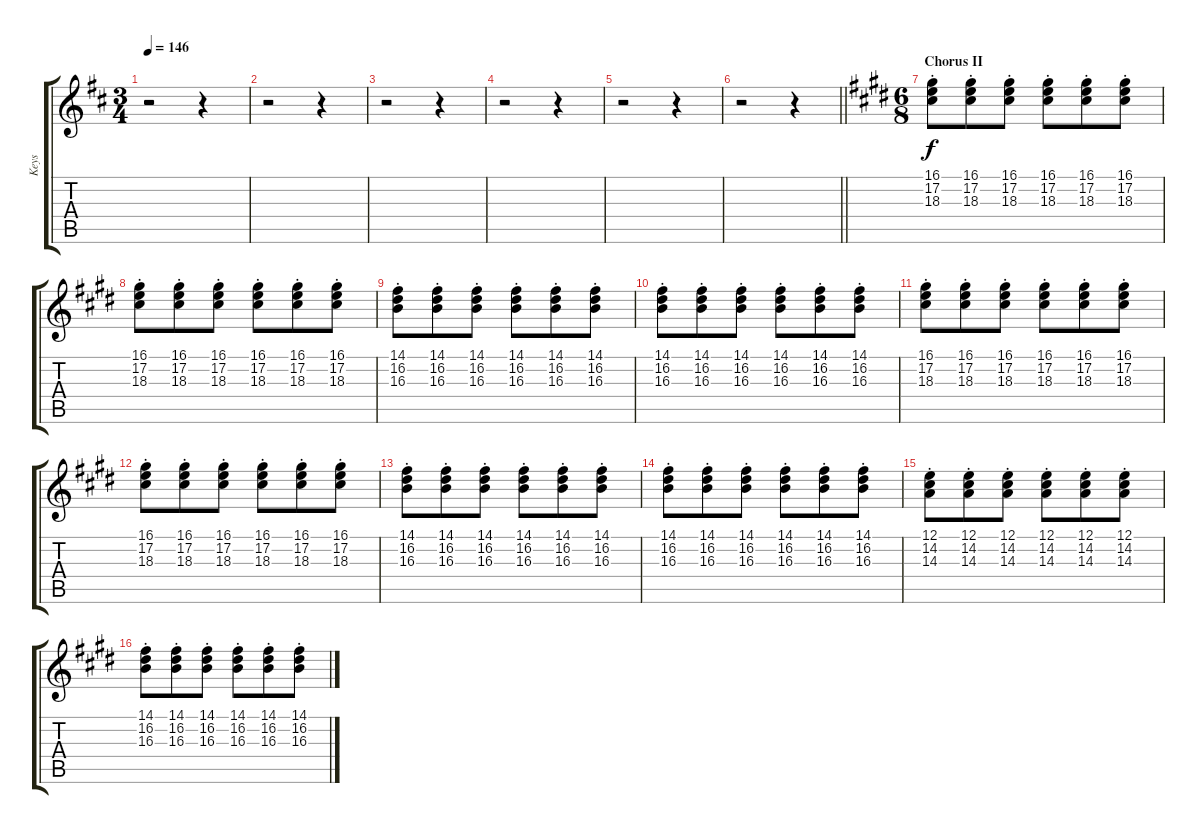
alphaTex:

\track ("Keys" "Keys") {instrument honkytonkpiano}
\staff {score tabs}
\tuning (E4 B3 G3 D3 A2 E2) {hide}
\ts (3 4)
\tempo 146
\clef g2
\ks d
r.2{dy f} r.4 |
r.2 r.4 |
r.2 r.4 |
r.2 r.4 |
r.2 r.4 |
\barLineRight lightlight
r.2 r.4 |
\ts (6 8)
\section ("" "Chorus II")
\ks e
(16.1{st} 17.2{st} 18.3{st}).8 (16.1{st} 17.2{st} 18.3{st}).8 (16.1{st} 17.2{st} 18.3{st}).8 (16.1{st} 17.2{st} 18.3{st}).8 (16.1{st} 17.2{st} 18.3{st}).8 (16.1{st} 17.2{st} 18.3{st}).8 |
(16.1{st} 17.2{st} 18.3{st}).8 (16.1{st} 17.2{st} 18.3{st}).8 (16.1{st} 17.2{st} 18.3{st}).8 (16.1{st} 17.2{st} 18.3{st}).8 (16.1{st} 17.2{st} 18.3{st}).8 (16.1{st} 17.2{st} 18.3{st}).8 |
(14.1{st} 16.2{st} 16.3{st}).8 (14.1{st} 16.2{st} 16.3{st}).8 (14.1{st} 16.2{st} 16.3{st}).8 (14.1{st} 16.2{st} 16.3{st}).8 (14.1{st} 16.2{st} 16.3{st}).8 (14.1{st} 16.2{st} 16.3{st}).8 |
(14.1{st} 16.2{st} 16.3{st}).8 (14.1{st} 16.2{st} 16.3{st}).8 (14.1{st} 16.2{st} 16.3{st}).8 (14.1{st} 16.2{st} 16.3{st}).8 (14.1{st} 16.2{st} 16.3{st}).8 (14.1{st} 16.2{st} 16.3{st}).8 |
(16.1{st} 17.2{st} 18.3{st}).8 (16.1{st} 17.2{st} 18.3{st}).8 (16.1{st} 17.2{st} 18.3{st}).8 (16.1{st} 17.2{st} 18.3{st}).8 (16.1{st} 17.2{st} 18.3{st}).8 (16.1{st} 17.2{st} 18.3{st}).8 |
(16.1{st} 17.2{st} 18.3{st}).8 (16.1{st} 17.2{st} 18.3{st}).8 (16.1{st} 17.2{st} 18.3{st}).8 (16.1{st} 17.2{st} 18.3{st}).8 (16.1{st} 17.2{st} 18.3{st}).8 (16.1{st} 17.2{st} 18.3{st}).8 |
(14.1{st} 16.2{st} 16.3{st}).8 (14.1{st} 16.2{st} 16.3{st}).8 (14.1{st} 16.2{st} 16.3{st}).8 (14.1{st} 16.2{st} 16.3{st}).8 (14.1{st} 16.2{st} 16.3{st}).8 (14.1{st} 16.2{st} 16.3{st}).8 |
(14.1{st} 16.2{st} 16.3{st}).8 (14.1{st} 16.2{st} 16.3{st}).8 (14.1{st} 16.2{st} 16.3{st}).8 (14.1{st} 16.2{st} 16.3{st}).8 (14.1{st} 16.2{st} 16.3{st}).8 (14.1{st} 16.2{st} 16.3{st}).8 |
(12.1{st} 14.2{st} 14.3{st}).8 (12.1{st} 14.2{st} 14.3{st}).8 (12.1{st} 14.2{st} 14.3{st}).8 (12.1{st} 14.2{st} 14.3{st}).8 (12.1{st} 14.2{st} 14.3{st}).8 (12.1{st} 14.2{st} 14.3{st}).8 |
(14.1{st} 16.2{st} 16.3{st}).8 (14.1{st} 16.2{st} 16.3{st}).8 (14.1{st} 16.2{st} 16.3{st}).8 (14.1{st} 16.2{st} 16.3{st}).8 (14.1{st} 16.2{st} 16.3{st}).8 (14.1{st} 16.2{st} 16.3{st}).8
